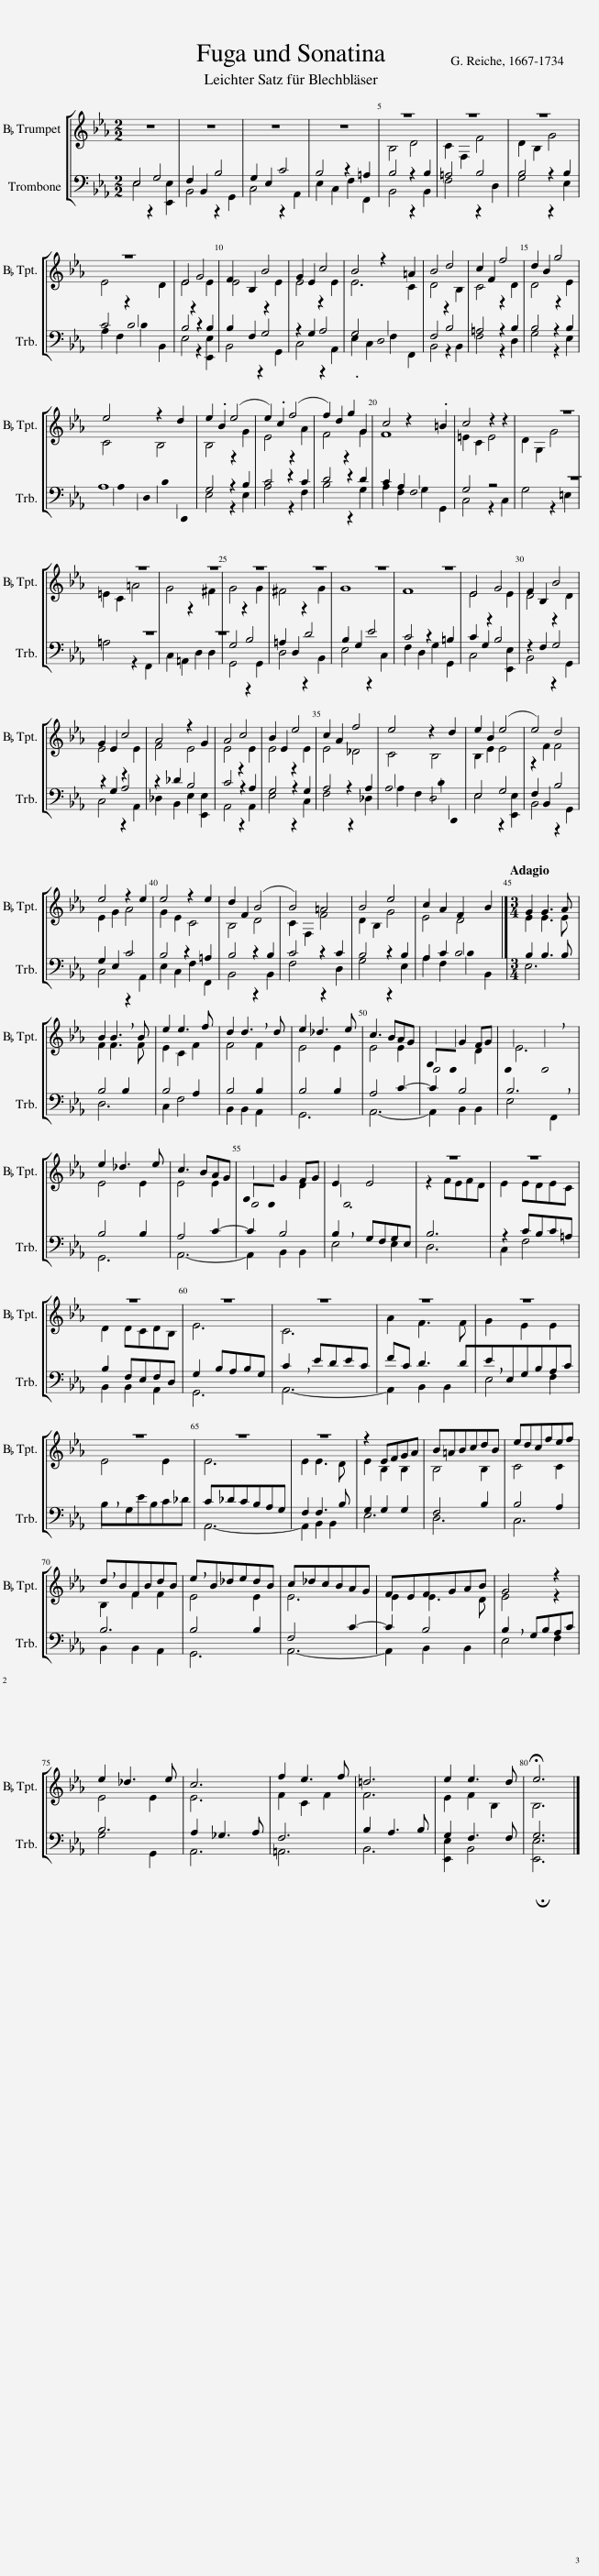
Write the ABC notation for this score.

X:1
%%score [ ( 1 2 ) ( 3 4 ) ]
L:1/8
M:2/2
I:linebreak $
K:Eb
V:1 treble transpose=-2
V:2 treble transpose="-2 "
V:3 bass
V:4 bass
V:1
[K:Eb] z8 | z8 | z8 | z8 | z8 | %5
 z8 | z8 |$ z8 | F4 =A4 | G2 C2 c4 | %10
 =A2 F2 d4 | c4 z2 =B2 | c4 =e4 | d2 G2 g4 |$ =e2 c2 =a4 | %15
 f4 z2 =e2 | f2 .c2 (f4 | f2) .d2 (g4 | g2) =e2 .=a2 =A2 | d4 z2 .^c2 |$ %20
 d4 z2 z2 | z8 | z8 | z8 | z8 | %25
 z8 | z8 | z8 |$ F4 =A4 | G2 C2 c4 | %30
 =A2 F2 d4 | B4 z2 =A2 | B4 d4 | c2 F2 f4 | d2 B2 g4 | %35
 f4 z2 =e2 |$ f2 c2 (f4 | f4) =e4 | f4 z2 f2 | f4 z2 f2 | %40
 =e2 G2 (c4 | c4) =B4 | c4 f4 |$ d2 B2 G2 c2 |][M:3/4][Q:1/4=72] =A2 A3 B | %45
 c2 !breath!c3 c | f2 f3 g | =e2 !breath!e3 e | f2 e3 f | d3 cB=A |$ %50
 GF =A2 GA | F2 !breath!F4 | f2 e3 f | d3 cB=A | GF =A2 GA | %55
 F2 F4 |$ z6 | z6 | z6 | z6 | %60
 z6 | z6 |$ z6 | z6 | z6 | %65
 z6 | z2 FG=AB |$ c=Bcd=ec | f=edgfg | !breath!=ecGcec | %70
 !breath!fcefec | dedcB=A |$ GFG=ABc | =A4 z2 | f2 e3 f | %75
 d6 | g2 f3 g | =e6 |$ f2 f3 =e | !fermata!f6 |] %80
V:2
[K:Eb] x8 | x8 | x8 | x8 | C4 =E4 | %5
 D2 G,2 G4 | =E2 C2 =A4 |$ F4 z2 =E2 | F4 z2 F2 | F4 z2 F2 | %10
 F4 z2 F2 | F6 D2 | =E4 z2 C2 | D4 z2 =E2 |$ =E4 z2 F2 | %15
 D4 C4 | C4 z2 =A2 | F4 z2 B2 | G4 z2 =A2 | G8 |$ %20
 ^F2 D2 F4 | =E2 =A,2 =A4 | ^F2 D2 =B4 | =A4 z2 ^G2 | =A4 z2 A2 | %25
 ^G4 z2 =A2 | =A8 | G8 |$ F4 z2 F2 | =E4 z2 E2 | %30
 F4 z2 F2 | G4 F4 | F4 z2 F2 | F4 z2 F2 | F4 E4 | %35
 D4 C4 |$ C2 F2 F4 | z2 G2 G4 | F2 =A2 B4 | =A2 F2 D4 | %40
 C4 =E4 | D2 G,2 G4 | =E2 C2 =A4 |$ F4 =E4 |][M:3/4] F2 F3 F | %45
 G2 G3 G | F2 D2 G2 | G4 G2 | F4 F2 | F4 F2 |$ %50
 F4 =E2 | F6 | F4 F2 | F4 F2 | F4 =E2 | %55
 F6 |$ z2 GFG=E | F2 F=EFD | =E2 EDEC | F6 | %60
 D6 | B2 G3 G |$ =A2 F2 F2 | F4 F2 | F6 | %65
 F2 F3 =E | F2 C2 C2 |$ C4 C2 | D4 D2 | C2 G2 G2 | %70
 F4 F2 | F6 |$ F2 F3 =E | F4 z2 | F4 F2 | %75
 F6 | G2 D2 G2 | G6 |$ F2 G2 C2 | C6 |] %80
V:3
 E,4 G,4 | F,2 B,,2 B,4 | G,2 E,2 C4 | B,4 z2 =A,2 | B,4 z2 B,2 | %5
 =A,4 B,4 | B,4 z2 B,2 |$ C4 B,4 | B,4 z2 B,2 | B,2 F,2 G,4 | %10
 z2 G,2 A,4 | G,4 F,4 | F,4 B,4 | =A,4 z2 B,2 |$ B,4 z2 B,2 | %15
 A,8 | G,4 z2 B,2 | C4 z2 C2 | D4 z2 D2 | C2 A,2 G,4 |$ %20
 G,4 z4 | z8 | z8 | z8 | G,4 B,4 | %25
 =A,2 D,2 D4 | B,2 G,2 E4 | C4 z2 =B,2 |$ C2 G,2 B,4 | z2 F,2 G,4 | %30
 z2 G,2 A,4 | z2 _D2 B,4 | C4 z2 A,2 | G,4 z2 G,2 | A,4 z2 A,2 | %35
 A,4 F,4 |$ E,4 G,4 | F,2 B,,2 B,4 | G,2 E,2 C4 | B,4 z2 =A,2 | %40
 B,4 z2 B,2 | C4 z2 C2 | B,4 z2 B,2 |$ A,2 C2 B,4 |][M:3/4] B,2 B,3 B, | %45
 B,4 B,2 | B,4 A,2 | B,4 B,2 | B,4 B,2 | A,4 C2- |$ %50
 C2 B,4 | !breath!B,6 | B,4 B,2 | A,4 C2- | C2 B,4 | %55
 !breath!B,2 G,F,G,E, |$ B,6 | z2 CB,C=A, | B,2 F,E,F,D, | G,2 B,A,B,G, | %60
 !breath!C2 EDEC | FC D3 D |$ !breath!EE,G,B,A,C | !breath!B,G,EB,C_D | C_DCB,A,G, | %65
 F,2 F,3 B, | G,2 G,2 G,2 |$ F,4 B,2 | B,4 A,2 | B,6 | %70
 B,4 B,2 | F,4 C2- |$ C2 B,4 | !breath!B,2 G,B,A,C | B,6 | %75
 A,2 _G,3 A, | F,6 | B,2 A,3 B, |$ G,2 F,3 F, | G,6 |] %80
V:4
 E,4 z2 [E,,E,]2 | B,,4 z2 G,,2 | C,4 z2 A,,2 | E,2 C,2 F,2 F,,2 | B,,4 z2 B,,2 | %5
 F,4 z2 D,2 | G,4 z2 E,2 |$ A,2 F,2 B,2 B,,2 | E,4 z2 [E,,E,]2 | B,,4 z2 G,,2 | %10
 C,4 z2 A,,2 | E,2 C,2 F,2 F,,2 | B,,4 z2 B,,2 | F,4 z2 D,2 |$ G,4 z2 E,2 | %15
 A,2 F,2 B,2 B,,2 | E,4 z2 E,2 | A,4 z2 F,2 | B,4 z2 G,2 | A,2 F,2 G,2 G,,2 |$ %20
 C,4 z2 C,2 | G,4 z2 =E,2 | =A,4 z2 F,,2 | C,2 =A,,2 D,2 D,2 | G,,4 z2 G,,2 | %25
 D,4 z2 B,,2 | E,4 z2 C,2 | F,2 D,2 G,2 G,,2 |$ C,4 x2 [E,,E,]2 | B,,4 z2 G,,2 | %30
 C,4 z2 A,,2 | _D,2 B,,2 E,2 [E,,E,]2 | A,,4 z2 A,,2 | E,4 z2 C,2 | F,4 z2 _D,2 | %35
 A,2 F,2 B,2 B,,2 |$ E,4 z2 [E,,E,]2 | B,,4 z2 G,,2 | C,4 z2 A,,2 | E,2 C,2 F,2 F,,2 | %40
 B,,4 z2 B,,2 | F,4 z2 D,2 | G,4 z2 E,2 |$ A,2 F,2 B,2 B,,2 |][M:3/4] E,6 | %45
 D,6 | C,2 F,4 | B,,2 B,,2 A,,2 | G,,6 | A,,6- |$ %50
 A,,2 B,,2 B,,2 | E,4 F,,2 | G,,6 | A,,6- | A,,2 B,,2 B,,2 | %55
 E,4 E,2 |$ D,6 | C,2 F,4 | B,,2 B,,2 A,,2 | G,,6 | %60
 A,,6- | A,,2 B,,2 B,,2 |$ E,4 F,2 | x6 | A,,6- | %65
 A,,2 B,,2 B,,2 | E,6 |$ D,6 | C,6 | B,,2 B,,2 A,,2 | %70
 G,,6 | A,,6- |$ A,,2 B,,2 B,,2 | E,4 F,2 | G,4 G,,2 | %75
 A,,6 | =A,,6 | B,,6 |$ [E,,E,]2 B,,4 | !fermata![E,,E,]6 |] %80
